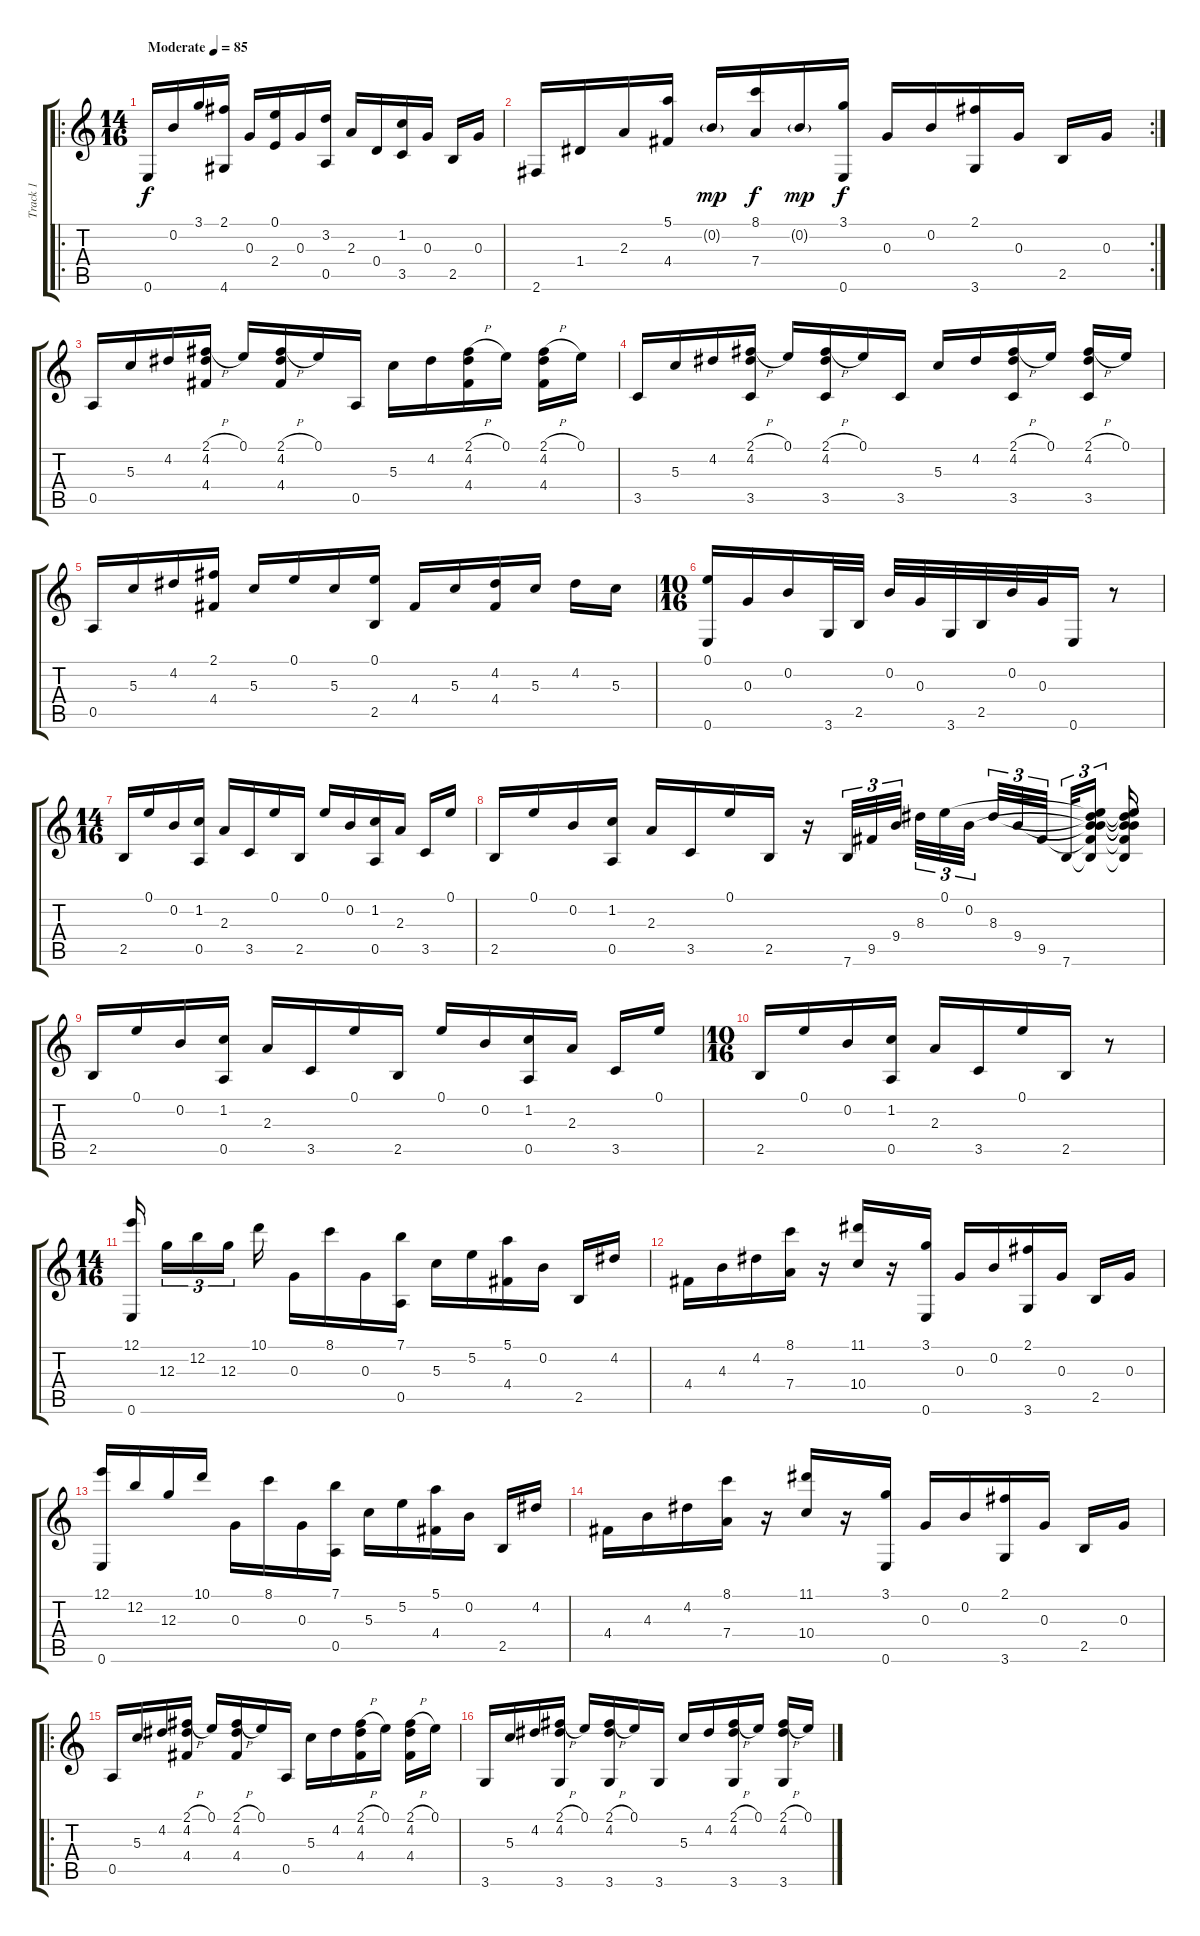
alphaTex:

\track ("Track 1" "Track 1") {instrument acousticguitarsteel}
\staff {score tabs}
\tuning (E4 B3 G3 D3 A2 E2) {hide}
\ro
\ts (14 16)
\tempo (85 "Moderate")
\clef g2
\ks c
0.6.16{dy f instrument acousticguitarsteel} 0.2.16 3.1.16 (2.1 4.6).16 0.3.16 (0.1 2.4).16 0.3.16 (3.2 0.5).16 2.3.16 0.4.16 (1.2 3.5).16 0.3.16 2.5.16 0.3.16 |
\rc 2
2.6.16 1.4.16 2.3.16 (5.1 4.4).16 0.2{g}.16{dy mp} (8.1 7.4).16{dy f} 0.2{g}.16{dy mp} (3.1 0.6).16{dy f} 0.3.16 0.2.16 (2.1 3.6).16 0.3.16 2.5.16 0.3.16 |
0.5.16 5.3.16 4.2.16 (2.1{h} 4.2 4.4).16 0.1.16 (2.1{h} 4.2 4.4).16 0.1.16 0.5.16 5.3.16 4.2.16 (2.1{h} 4.2 4.4).16 0.1.16 (2.1{h} 4.2 4.4).16 0.1.16 |
3.5.16 5.3.16 4.2.16 (2.1{h} 4.2 3.5).16 0.1.16 (2.1{h} 4.2 3.5).16 0.1.16 3.5.16 5.3.16 4.2.16 (2.1{h} 4.2 3.5).16 0.1.16 (2.1{h} 4.2 3.5).16 0.1.16 |
0.5.16 5.3.16 4.2.16 (2.1 4.4).16 5.3.16 0.1.16 5.3.16 (0.1 2.5).16 4.4.16 5.3.16 (4.2 4.4).16 5.3.16 4.2.16 5.3.16 |
\ts (10 16)
(0.1 0.6).16 0.3.16 0.2.16 3.6.32 2.5.32 0.2.32 0.3.32 3.6.32 2.5.32 0.2.32 0.3.32 0.6.16 r.8 |
\ts (14 16)
2.5.16 0.1.16 0.2.16 (1.2 0.5).16 2.3.16 3.5.16 0.1.16 2.5.16 0.1.16 0.2.16 (1.2 0.5).16 2.3.16 3.5.16 0.1.16 |
2.5.16 0.1.16 0.2.16 (1.2 0.5).16 2.3.16 3.5.16 0.1.16 2.5.16 r.16 7.6.32{tu (3 2)} 9.5.32{tu (3 2)} 9.4.32{tu (3 2)} 8.3.32{tu (3 2)} 0.1.32{tu (3 2)} 0.2.32{tu (3 2)} 8.3.32{tu (3 2)} 9.4.32{tu (3 2)} 9.5.32{tu (3 2)} 7.6.32{tu (3 2)} (0.1{t} 0.2{t} 8.3{t} 9.4{t} 9.5{t} 7.6{t}).16{tu (3 2)} (0.1{t} 0.2{t} 8.3{t} 9.4{t} 9.5{t} 7.6{t}).16 |
2.5.16 0.1.16 0.2.16 (1.2 0.5).16 2.3.16 3.5.16 0.1.16 2.5.16 0.1.16 0.2.16 (1.2 0.5).16 2.3.16 3.5.16 0.1.16 |
\ts (10 16)
2.5.16 0.1.16 0.2.16 (1.2 0.5).16 2.3.16 3.5.16 0.1.16 2.5.16 r.8 |
\ts (14 16)
(12.1 0.6).16 12.3.16{tu (3 2)} 12.2.16{tu (3 2)} 12.3.16{tu (3 2)} 10.1.16 0.3.16 8.1.16 0.3.16 (7.1 0.5).16 5.3.16 5.2.16 (5.1 4.4).16 0.2.16 2.5.16 4.2.16 |
4.4.16 4.3.16 4.2.16 (8.1 7.4).16 r.16 (11.1 10.4).16 r.16 (3.1 0.6).16 0.3.16 0.2.16 (2.1 3.6).16 0.3.16 2.5.16 0.3.16 |
(12.1 0.6).16 12.2.16 12.3.16 10.1.16 0.3.16 8.1.16 0.3.16 (7.1 0.5).16 5.3.16 5.2.16 (5.1 4.4).16 0.2.16 2.5.16 4.2.16 |
4.4.16 4.3.16 4.2.16 (8.1 7.4).16 r.16 (11.1 10.4).16 r.16 (3.1 0.6).16 0.3.16 0.2.16 (2.1 3.6).16 0.3.16 2.5.16 0.3.16 |
\ro
0.5.16 5.3.16 4.2.16 (2.1{h} 4.2 4.4).16 0.1.16 (2.1{h} 4.2 4.4).16 0.1.16 0.5.16 5.3.16 4.2.16 (2.1{h} 4.2 4.4).16 0.1.16 (2.1{h} 4.2 4.4).16 0.1.16 |
3.6.16 5.3.16 4.2.16 (2.1{h} 4.2 3.6).16 0.1.16 (2.1{h} 4.2 3.6).16 0.1.16 3.6.16 5.3.16 4.2.16 (2.1{h} 4.2 3.6).16 0.1.16 (2.1{h} 4.2 3.6).16 0.1.16
